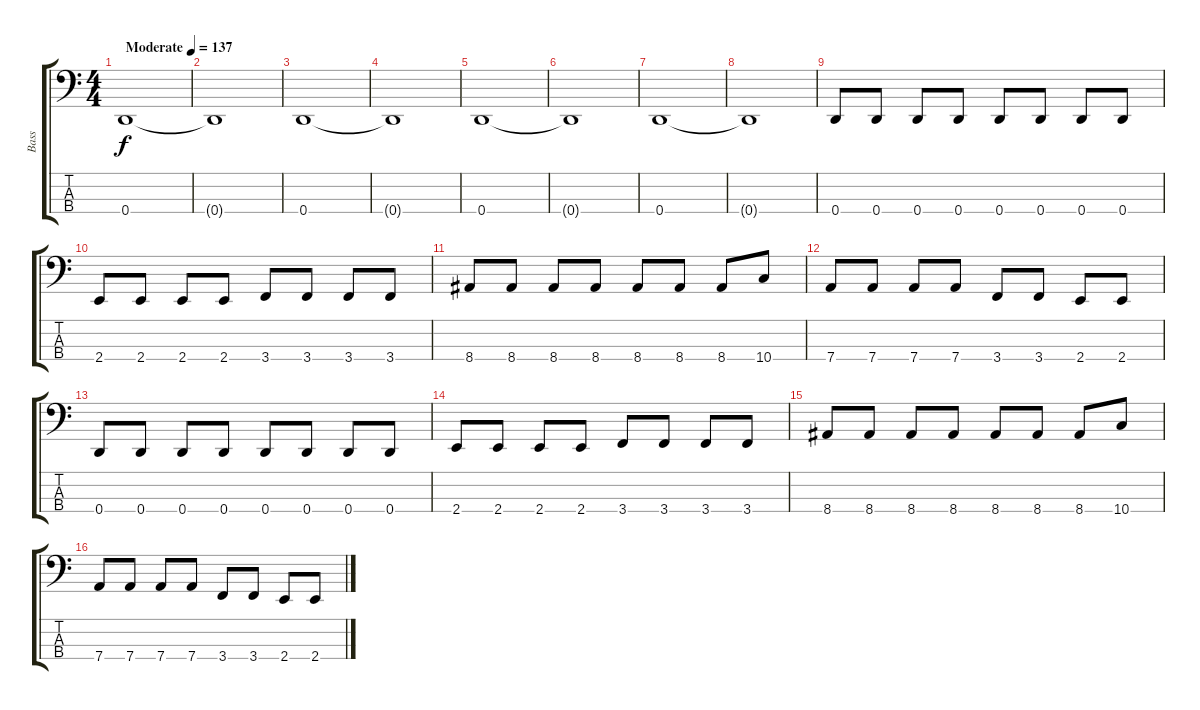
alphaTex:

\track ("Bass" "Bass") {instrument electricbassfinger}
\staff {score tabs}
\tuning (G2 D2 A1 D1) {hide}
\ts (4 4)
\tempo (137 "Moderate")
\clef f4
\ks c
0.4.1{dy f instrument electricbassfinger} |
0.4{t}.1 |
0.4.1 |
0.4{t}.1 |
0.4.1 |
0.4{t}.1 |
0.4.1 |
0.4{t}.1 |
0.4.8 0.4.8 0.4.8 0.4.8 0.4.8 0.4.8 0.4.8 0.4.8 |
2.4.8 2.4.8 2.4.8 2.4.8 3.4.8 3.4.8 3.4.8 3.4.8 |
8.4.8 8.4.8 8.4.8 8.4.8 8.4.8 8.4.8 8.4.8 10.4.8 |
7.4.8 7.4.8 7.4.8 7.4.8 3.4.8 3.4.8 2.4.8 2.4.8 |
0.4.8 0.4.8 0.4.8 0.4.8 0.4.8 0.4.8 0.4.8 0.4.8 |
2.4.8 2.4.8 2.4.8 2.4.8 3.4.8 3.4.8 3.4.8 3.4.8 |
8.4.8 8.4.8 8.4.8 8.4.8 8.4.8 8.4.8 8.4.8 10.4.8 |
7.4.8 7.4.8 7.4.8 7.4.8 3.4.8 3.4.8 2.4.8 2.4.8
